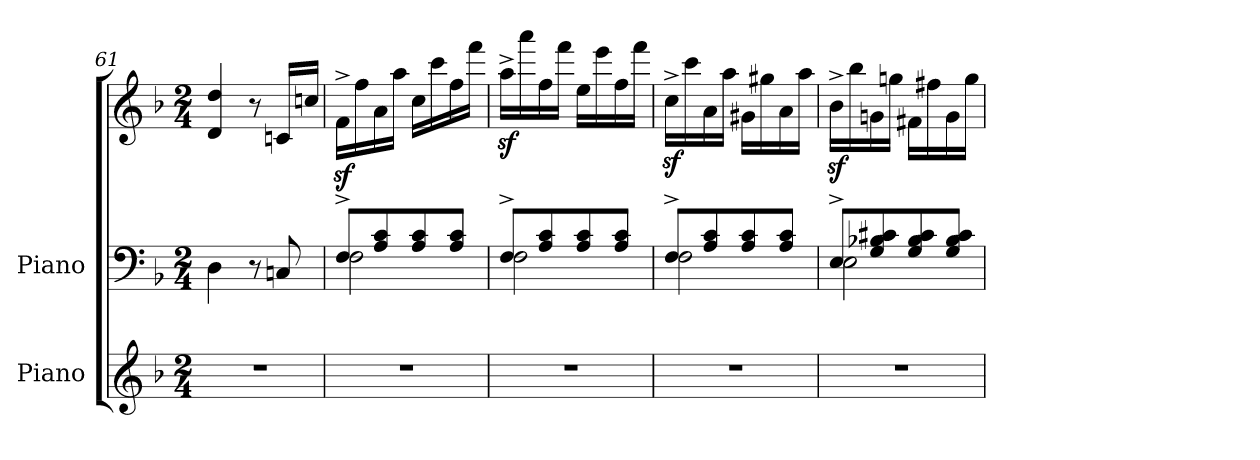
**kern	**kern	**kern
*part2	*part1	*part1
*staff3	*staff2	*staff1
*I"Piano	*I"Piano	*
*I'Pno.	*I'Pno	*
*clefG2	*clefF4	*clefG2
*k[b-]	*k[b-]	*k[b-]
*M2/4	*M2/4	*M2/4
=61	=61	=61
2r	4D\	4d/ 4dd/
.	8r	8r
.	8Cn/	16cn/LL
.	.	16ccn/JJ
=62	=62	=62
*	*^	*
2r	8F^/L	2F\	16fz<^\LL
.	.	.	16ff\
.	8A/ 8c/	.	16a\
.	.	.	16aa\JJ
.	8A/ 8c/	.	16cc\LL
.	.	.	16ccc\
.	8A/ 8c/J	.	16ff\
.	.	.	16fff\JJ
=63	=63	=63	=63
2r	8F^/L	2F\	16aaz<^\LL
.	.	.	16aaa\
.	8A/ 8c/	.	16ff\
.	.	.	16fff\JJ
.	8A/ 8c/	.	16ee\LL
.	.	.	16eee\
.	8A/ 8c/J	.	16ff\
.	.	.	16fff\JJ
=64	=64	=64	=64
2r	8F^/L	2F\	16ccz<^\LL
.	.	.	16ccc\
.	8A/ 8c/	.	16a\
.	.	.	16aa\JJ
.	8A/ 8c/	.	16g#X\LL
.	.	.	16gg#X\
.	8A/ 8c/J	.	16a\
.	.	.	16aa\JJ
!!LO:LB:g=z
=65	=65	=65	=65
2r	8E^/L	2E\	16b-z<^\LL
.	.	.	16bb-\
.	8G/ 8B-X/ 8c#X/	.	16gn\
.	.	.	16ggn\JJ
.	8G/ 8B-/ 8c#/	.	16f#X\LL
.	.	.	16ff#X\
.	8G/ 8B-/ 8c#/J	.	16g\
.	.	.	16gg\JJ
*	*v	*v	*
=	=	=
*-	*-	*-
